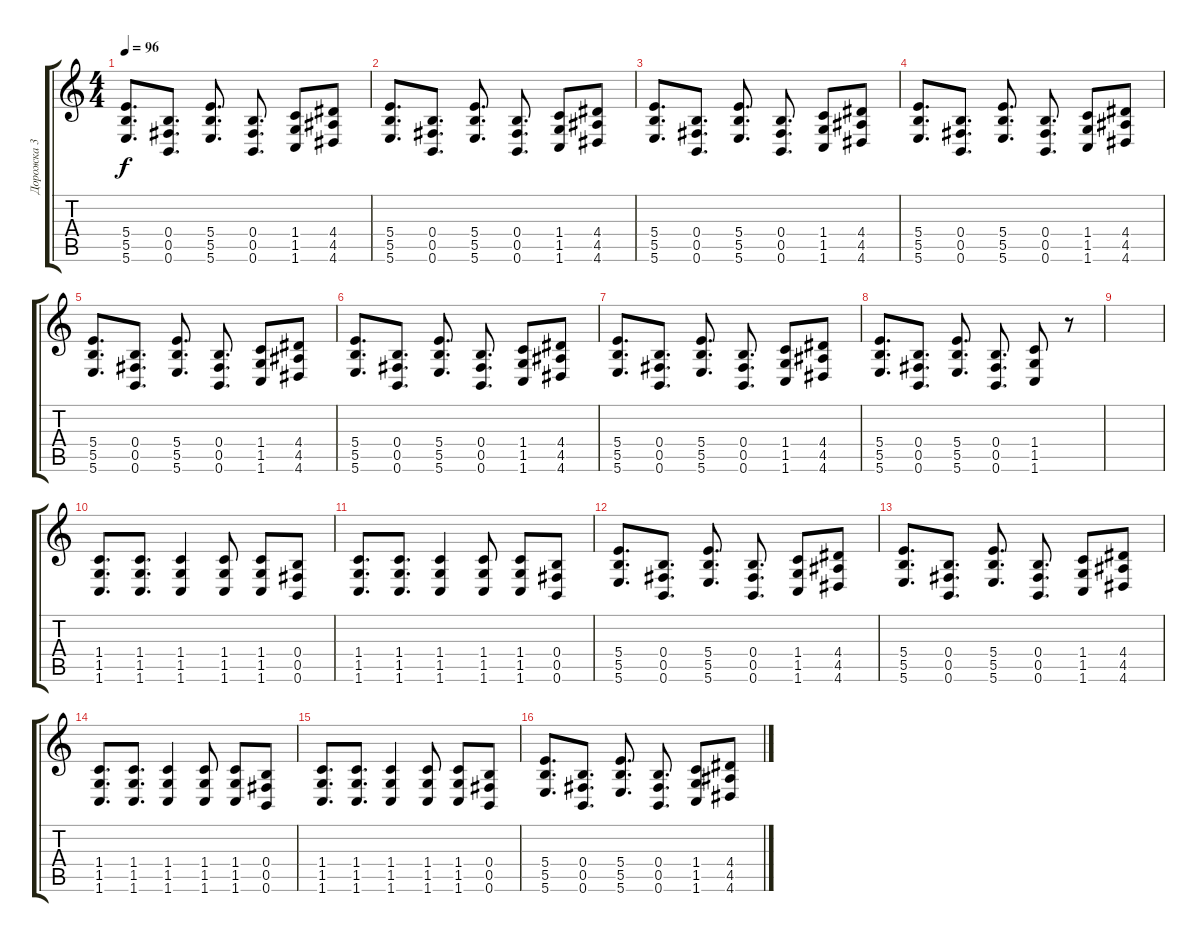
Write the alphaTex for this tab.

\track ("Дорожка 3" "Дорожка 3") {instrument electricguitarclean}
\staff {score tabs}
\tuning (Db4 Ab3 E3 B2 Gb2 B1) {hide}
\ts (4 4)
\tempo 96
\clef g2
\ks c
(5.4 5.5 5.6).8{d dy f} (0.4 0.5 0.6).8{d} (5.4 5.5 5.6).8{d} (0.4 0.5 0.6).8{d} (1.4 1.5 1.6).8 (4.4 4.5 4.6).8 |
(5.4 5.5 5.6).8{d} (0.4 0.5 0.6).8{d} (5.4 5.5 5.6).8{d} (0.4 0.5 0.6).8{d} (1.4 1.5 1.6).8 (4.4 4.5 4.6).8 |
(5.4 5.5 5.6).8{d} (0.4 0.5 0.6).8{d} (5.4 5.5 5.6).8{d} (0.4 0.5 0.6).8{d} (1.4 1.5 1.6).8 (4.4 4.5 4.6).8 |
(5.4 5.5 5.6).8{d} (0.4 0.5 0.6).8{d} (5.4 5.5 5.6).8{d} (0.4 0.5 0.6).8{d} (1.4 1.5 1.6).8 (4.4 4.5 4.6).8 |
(5.4 5.5 5.6).8{d} (0.4 0.5 0.6).8{d} (5.4 5.5 5.6).8{d} (0.4 0.5 0.6).8{d} (1.4 1.5 1.6).8 (4.4 4.5 4.6).8 |
(5.4 5.5 5.6).8{d} (0.4 0.5 0.6).8{d} (5.4 5.5 5.6).8{d} (0.4 0.5 0.6).8{d} (1.4 1.5 1.6).8 (4.4 4.5 4.6).8 |
(5.4 5.5 5.6).8{d} (0.4 0.5 0.6).8{d} (5.4 5.5 5.6).8{d} (0.4 0.5 0.6).8{d} (1.4 1.5 1.6).8 (4.4 4.5 4.6).8 |
(5.4 5.5 5.6).8{d} (0.4 0.5 0.6).8{d} (5.4 5.5 5.6).8{d} (0.4 0.5 0.6).8{d} (1.4 1.5 1.6).8 r.8 |
|
(1.4 1.5 1.6).8{d} (1.4 1.5 1.6).8{d} (1.4 1.5 1.6).4 (1.4 1.5 1.6).8 (1.4 1.5 1.6).8 (0.4 0.5 0.6).8 |
(1.4 1.5 1.6).8{d} (1.4 1.5 1.6).8{d} (1.4 1.5 1.6).4 (1.4 1.5 1.6).8 (1.4 1.5 1.6).8 (0.4 0.5 0.6).8 |
(5.4 5.5 5.6).8{d} (0.4 0.5 0.6).8{d} (5.4 5.5 5.6).8{d} (0.4 0.5 0.6).8{d} (1.4 1.5 1.6).8 (4.4 4.5 4.6).8 |
(5.4 5.5 5.6).8{d} (0.4 0.5 0.6).8{d} (5.4 5.5 5.6).8{d} (0.4 0.5 0.6).8{d} (1.4 1.5 1.6).8 (4.4 4.5 4.6).8 |
(1.4 1.5 1.6).8{d} (1.4 1.5 1.6).8{d} (1.4 1.5 1.6).4 (1.4 1.5 1.6).8 (1.4 1.5 1.6).8 (0.4 0.5 0.6).8 |
(1.4 1.5 1.6).8{d} (1.4 1.5 1.6).8{d} (1.4 1.5 1.6).4 (1.4 1.5 1.6).8 (1.4 1.5 1.6).8 (0.4 0.5 0.6).8 |
(5.4 5.5 5.6).8{d} (0.4 0.5 0.6).8{d} (5.4 5.5 5.6).8{d} (0.4 0.5 0.6).8{d} (1.4 1.5 1.6).8 (4.4 4.5 4.6).8
